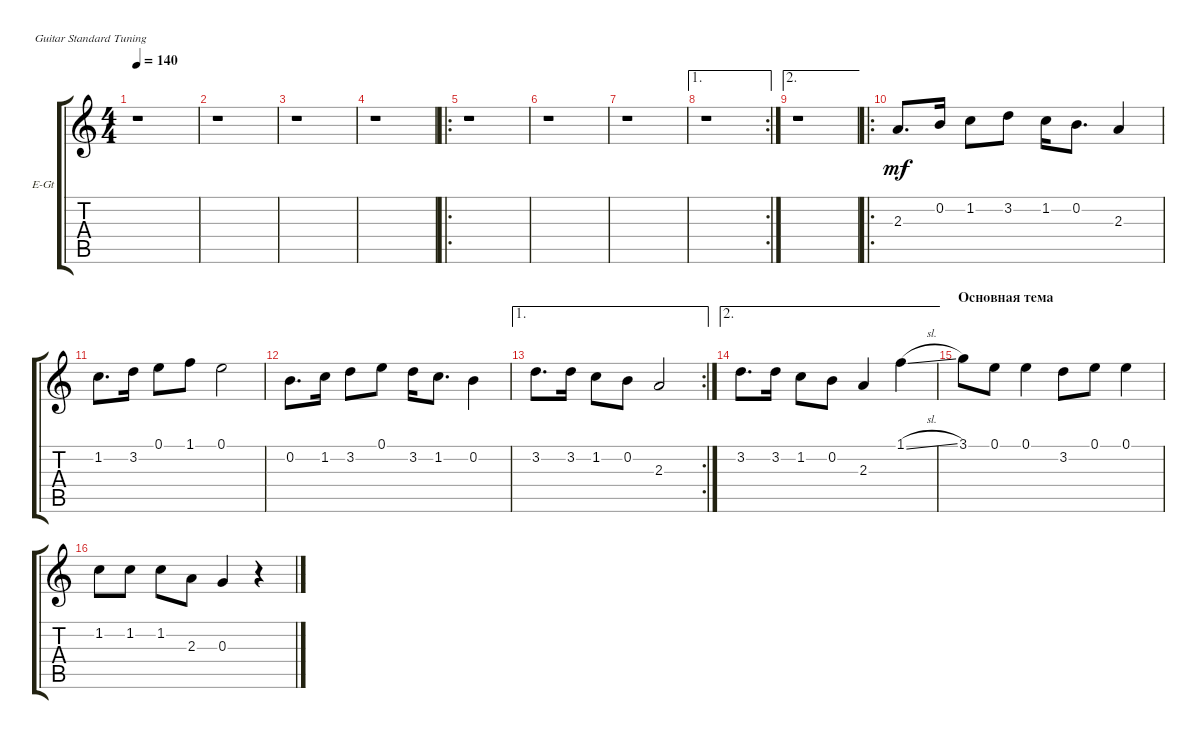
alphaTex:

\bracketExtendMode groupsimilarinstruments
\firstSystemTrackNameOrientation horizontal
\otherSystemsTrackNameOrientation horizontal
\track ("ГОЛОС" "E-Gt") {solo instrument distortionguitar}
\staff {score tabs}
\tuning (E4 B3 G3 D3 A2 E2)
\ts (4 4)
\tempo 140
\clef g2
\ks c
r.1{dy mf instrument distortionguitar} |
r.1 |
r.1 |
r.1 |
\ro
r.1 |
r.1 |
r.1 |
\ae 1
\rc 2
r.1 |
\ae 2
r.1 |
\ro
2.3.8{d} 0.2.16 1.2.8 3.2.8 1.2.16 0.2.8{d} 2.3.4 |
1.2.8{d} 3.2.16 0.1.8 1.1.8 0.1.2 |
0.2.8{d} 1.2.16 3.2.8 0.1.8 3.2.16 1.2.8{d} 0.2.4 |
\ae 1
\rc 2
3.2.8{d} 3.2.16 1.2.8 0.2.8 2.3.2 |
\ae 2
3.2.8{d} 3.2.16 1.2.8 0.2.8 2.3.4 1.1{sl}.4 |
\section ("" "Основная тема")
3.1.8 0.1.8 0.1.4 3.2.8 0.1.8 0.1.4 |
1.2.8 1.2.8 1.2.8 2.3.8 0.3.4 r.4
